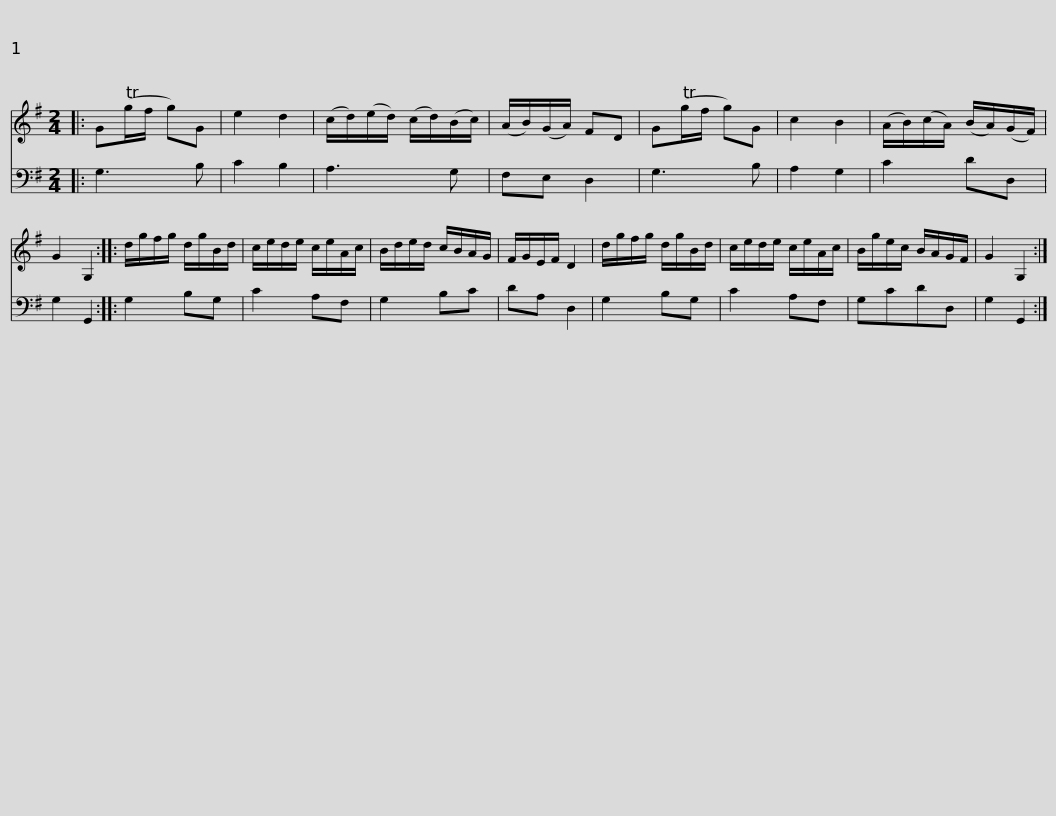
X:1
%%score 1 2
L:1/8
M:2/4
I:linebreak $
K:G
V:1 treble
V:2 bass
V:1
|: G(Tg/f/ g)G | e2 d2 | (c/d/)(e/d/) (c/d/)(B/c/) | (A/B/)(G/A/) FD | G(Tg/f/ g)G | %5
 c2 B2 | (A/B/)(c/A/) (B/A/)(G/F/) | G2 G,2 ::$ d/g/f/g/ d/g/B/d/ | c/e/d/e/ c/e/A/c/ | %10
 B/d/e/d/ c/B/A/G/ | F/G/E/F/ D2 | d/g/f/g/ d/g/B/d/ | c/e/d/e/ c/e/A/c/ |$ B/g/e/c/ B/A/G/F/ | %15
 G2 G,2 :| %16
V:2
|: G,3 B, | C2 B,2 | A,3 G, | F,E, D,2 | G,3 B, | %5
 A,2 G,2 | C2 DD, | G,2 G,,2 ::$ G,2 B,G, | C2 A,F, | %10
 G,2 B,C | DA, D,2 | G,2 B,G, | C2 A,F, |$ G,CDD, | %15
 G,2 G,,2 :| %16
